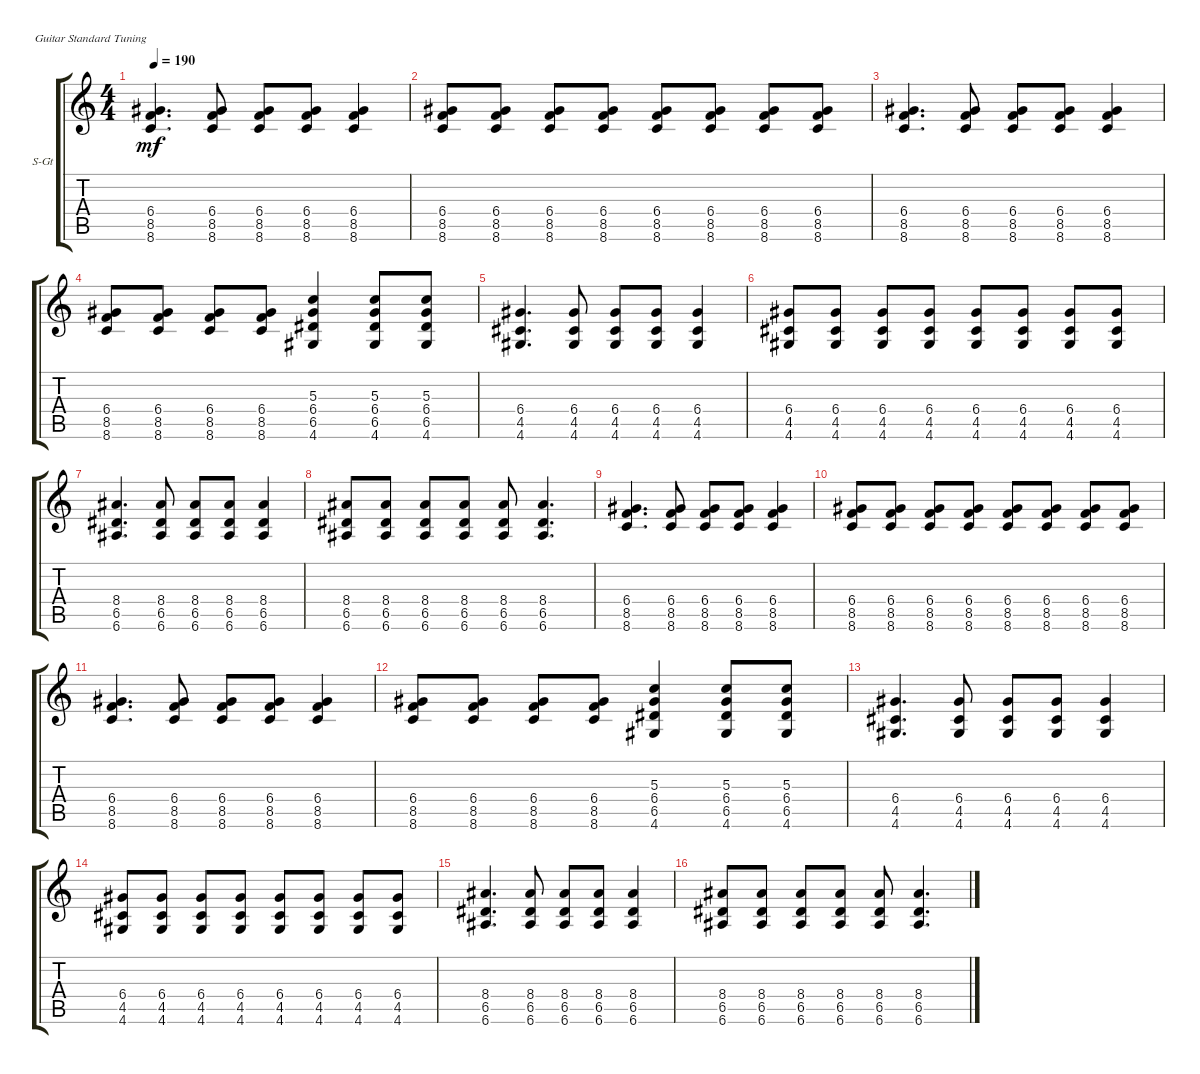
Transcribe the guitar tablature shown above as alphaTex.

\defaultSystemsLayout 4
\bracketExtendMode groupsimilarinstruments
\firstSystemTrackNameOrientation horizontal
\otherSystemsTrackNameOrientation horizontal
\track ("Steel Guitar" "S-Gt") {instrument acousticguitarsteel}
\staff {score tabs}
\tuning (E4 B3 G3 D3 A2 E2)
\ts (4 4)
\tempo 190
\clef g2
\ks c
(8.6 8.5 6.4).4{d dy mf} (8.6 8.5 6.4).8 (8.6 8.5 6.4).8 (8.6 8.5 6.4).8 (8.6 8.5 6.4).4 |
(8.6 8.5 6.4).8 (8.6 8.5 6.4).8 (8.6 8.5 6.4).8 (8.6 8.5 6.4).8 (8.6 8.5 6.4).8 (8.6 8.5 6.4).8 (8.6 8.5 6.4).8 (8.6 8.5 6.4).8 |
(8.6 8.5 6.4).4{d} (8.6 8.5 6.4).8 (8.6 8.5 6.4).8 (8.6 8.5 6.4).8 (8.6 8.5 6.4).4 |
(8.6 8.5 6.4).8 (8.6 8.5 6.4).8 (8.6 8.5 6.4).8 (8.6 8.5 6.4).8 (4.6 6.5 6.4 5.3).4 (4.6 6.5 6.4 5.3).8 (4.6 6.5 6.4 5.3).8 |
(4.6 4.5 6.4).4{d} (4.6 4.5 6.4).8 (4.6 4.5 6.4).8 (4.6 4.5 6.4).8 (4.6 4.5 6.4).4 |
(4.6 4.5 6.4).8 (4.6 4.5 6.4).8 (4.6 4.5 6.4).8 (4.6 4.5 6.4).8 (4.6 4.5 6.4).8 (4.6 4.5 6.4).8 (4.6 4.5 6.4).8 (4.6 6.4 4.5).8 |
(6.6 6.5 8.4).4{d} (6.6 6.5 8.4).8 (6.6 6.5 8.4).8 (6.6 6.5 8.4).8 (6.6 6.5 8.4).4 |
(6.6 6.5 8.4).8 (6.6 6.5 8.4).8 (6.6 6.5 8.4).8 (6.6 6.5 8.4).8 (6.6 6.5 8.4).8 (6.6 6.5 8.4).4{d} |
(8.6 8.5 6.4).4{d} (8.6 8.5 6.4).8 (8.6 8.5 6.4).8 (8.6 8.5 6.4).8 (8.6 8.5 6.4).4 |
(8.6 8.5 6.4).8 (8.6 8.5 6.4).8 (8.6 8.5 6.4).8 (8.6 8.5 6.4).8 (8.6 8.5 6.4).8 (8.6 8.5 6.4).8 (8.6 8.5 6.4).8 (8.6 8.5 6.4).8 |
(8.6 8.5 6.4).4{d} (8.6 8.5 6.4).8 (8.6 8.5 6.4).8 (8.6 8.5 6.4).8 (8.6 8.5 6.4).4 |
(8.6 8.5 6.4).8 (8.6 8.5 6.4).8 (8.6 8.5 6.4).8 (8.6 8.5 6.4).8 (4.6 6.5 6.4 5.3).4 (4.6 6.5 6.4 5.3).8 (4.6 6.5 6.4 5.3).8 |
(4.6 4.5 6.4).4{d} (4.6 4.5 6.4).8 (4.6 4.5 6.4).8 (4.6 4.5 6.4).8 (4.6 4.5 6.4).4 |
(4.6 4.5 6.4).8 (4.6 4.5 6.4).8 (4.6 4.5 6.4).8 (4.6 4.5 6.4).8 (4.6 4.5 6.4).8 (4.6 4.5 6.4).8 (4.6 4.5 6.4).8 (4.6 6.4 4.5).8 |
(6.6 6.5 8.4).4{d} (6.6 6.5 8.4).8 (6.6 6.5 8.4).8 (6.6 6.5 8.4).8 (6.6 6.5 8.4).4 |
(6.6 6.5 8.4).8 (6.6 6.5 8.4).8 (6.6 6.5 8.4).8 (6.6 6.5 8.4).8 (6.6 6.5 8.4).8 (6.6 6.5 8.4).4{d}
